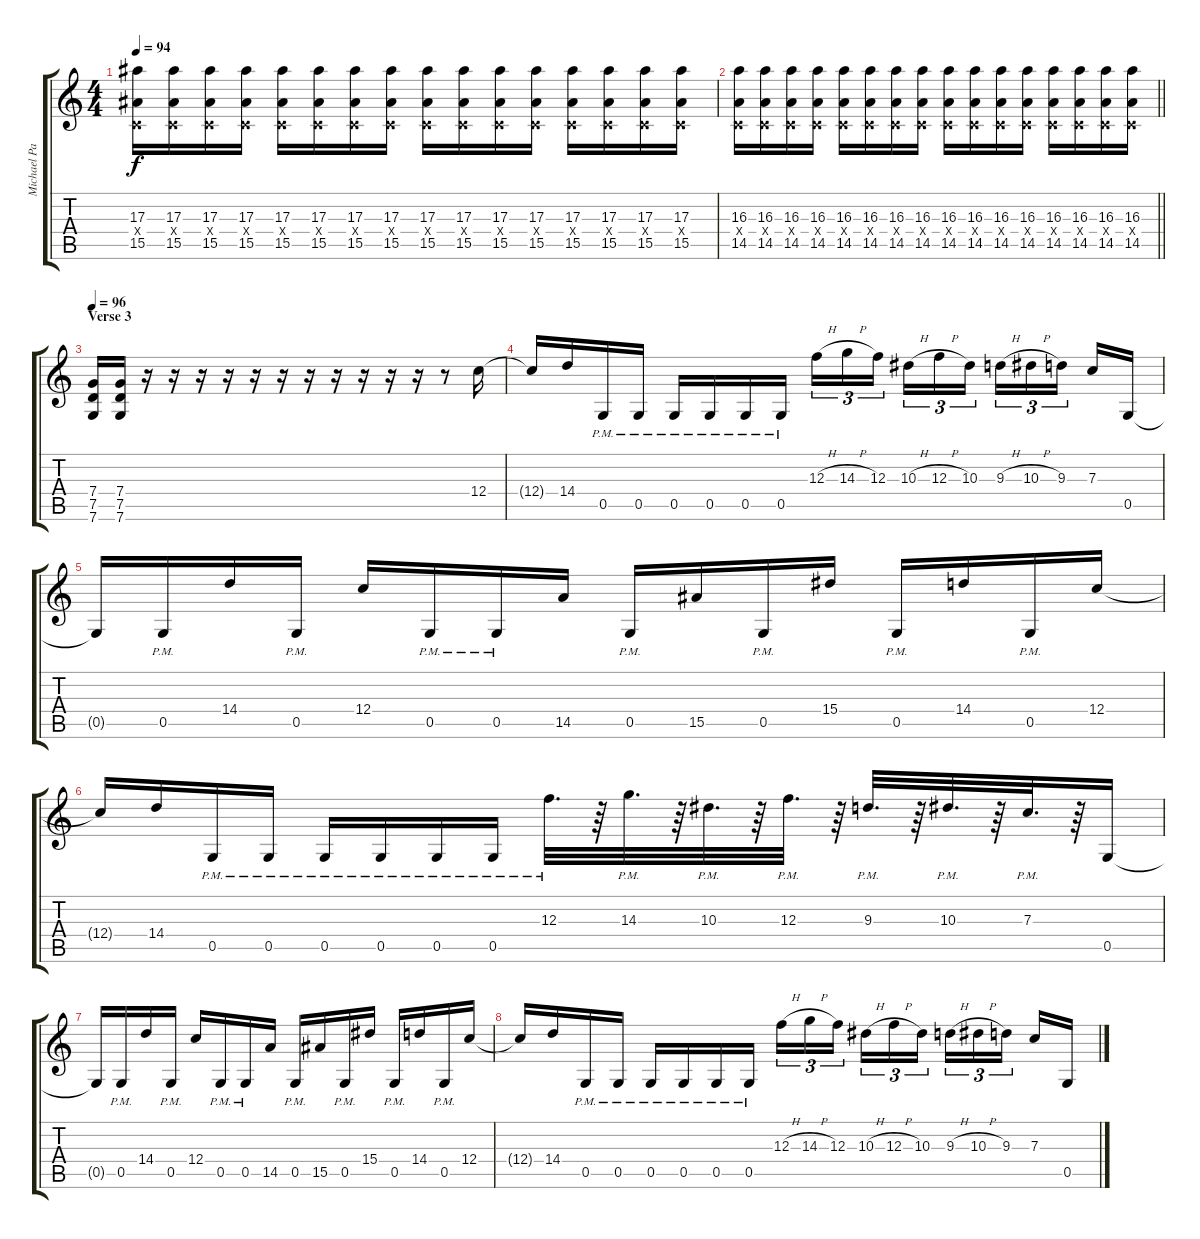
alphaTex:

\track ("Michael Padge" "Michael Pa") {instrument distortionguitar}
\staff {score tabs}
\tuning (D4 A3 F3 C3 G2 C2) {hide}
\ts (4 4)
\tempo 94
\clef g2
\ks c
(17.3 0.4{x} 15.5).16{dy f} (17.3 0.4{x} 15.5).16 (17.3 0.4{x} 15.5).16 (17.3 0.4{x} 15.5).16 (17.3 0.4{x} 15.5).16 (17.3 0.4{x} 15.5).16 (17.3 0.4{x} 15.5).16 (17.3 0.4{x} 15.5).16 (17.3 0.4{x} 15.5).16 (17.3 0.4{x} 15.5).16 (17.3 0.4{x} 15.5).16 (17.3 0.4{x} 15.5).16 (17.3 0.4{x} 15.5).16 (17.3 0.4{x} 15.5).16 (17.3 0.4{x} 15.5).16 (17.3 0.4{x} 15.5).16 |
\barLineRight lightlight
(16.3 0.4{x} 14.5).16 (16.3 0.4{x} 14.5).16 (16.3 0.4{x} 14.5).16 (16.3 0.4{x} 14.5).16 (16.3 0.4{x} 14.5).16 (16.3 0.4{x} 14.5).16 (16.3 0.4{x} 14.5).16 (16.3 0.4{x} 14.5).16 (16.3 0.4{x} 14.5).16 (16.3 0.4{x} 14.5).16 (16.3 0.4{x} 14.5).16 (16.3 0.4{x} 14.5).16 (16.3 0.4{x} 14.5).16 (16.3 0.4{x} 14.5).16 (16.3 0.4{x} 14.5).16 (16.3 0.4{x} 14.5).16 |
\section ("" "Verse 3")
\tempo 96
(7.4 7.5 7.6).16 (7.4 7.5 7.6).16 r.16 r.16 r.16 r.16 r.16 r.16 r.16 r.16 r.16 r.16 r.16 r.8 12.4.16 |
12.4{t}.16 14.4.16 0.5{pm}.16 0.5{pm}.16 0.5{pm}.16 0.5{pm}.16 0.5{pm}.16 0.5{pm}.16 12.3{h}.16{tu (3 2)} 14.3{h}.16{tu (3 2)} 12.3.16{tu (3 2) beam splitsecondary} 10.3{h}.16{tu (3 2)} 12.3{h}.16{tu (3 2)} 10.3.16{tu (3 2)} 9.3{h}.16{tu (3 2)} 10.3{h}.16{tu (3 2)} 9.3.16{tu (3 2) beam splitsecondary} 7.3.16 0.5.16 |
0.5{t}.16 0.5{pm}.16 14.4.16 0.5{pm}.16 12.4.16 0.5{pm}.16 0.5{pm}.16 14.5.16 0.5{pm}.16 15.5.16 0.5{pm}.16 15.4.16 0.5{pm}.16 14.4.16 0.5{pm}.16 12.4.16 |
12.4{t}.16 14.4.16 0.5{pm}.16 0.5{pm}.16 0.5{pm}.16 0.5{pm}.16 0.5{pm}.16 0.5{pm}.16 12.3{pm}.32{d} r.64 14.3{pm}.32{d} r.64 10.3{pm}.32{d} r.64 12.3{pm}.32{d} r.64 9.3{pm}.32{d} r.64 10.3{pm}.32{d} r.64 7.3{pm}.32{d} r.64 0.5.16 |
0.5{t}.16 0.5{pm}.16 14.4.16 0.5{pm}.16 12.4.16 0.5{pm}.16 0.5{pm}.16 14.5.16 0.5{pm}.16 15.5.16 0.5{pm}.16 15.4.16 0.5{pm}.16 14.4.16 0.5{pm}.16 12.4.16 |
12.4{t}.16 14.4.16 0.5{pm}.16 0.5{pm}.16 0.5{pm}.16 0.5{pm}.16 0.5{pm}.16 0.5{pm}.16 12.3{h}.16{tu (3 2)} 14.3{h}.16{tu (3 2)} 12.3.16{tu (3 2) beam splitsecondary} 10.3{h}.16{tu (3 2)} 12.3{h}.16{tu (3 2)} 10.3.16{tu (3 2)} 9.3{h}.16{tu (3 2)} 10.3{h}.16{tu (3 2)} 9.3.16{tu (3 2) beam splitsecondary} 7.3.16 0.5.16
